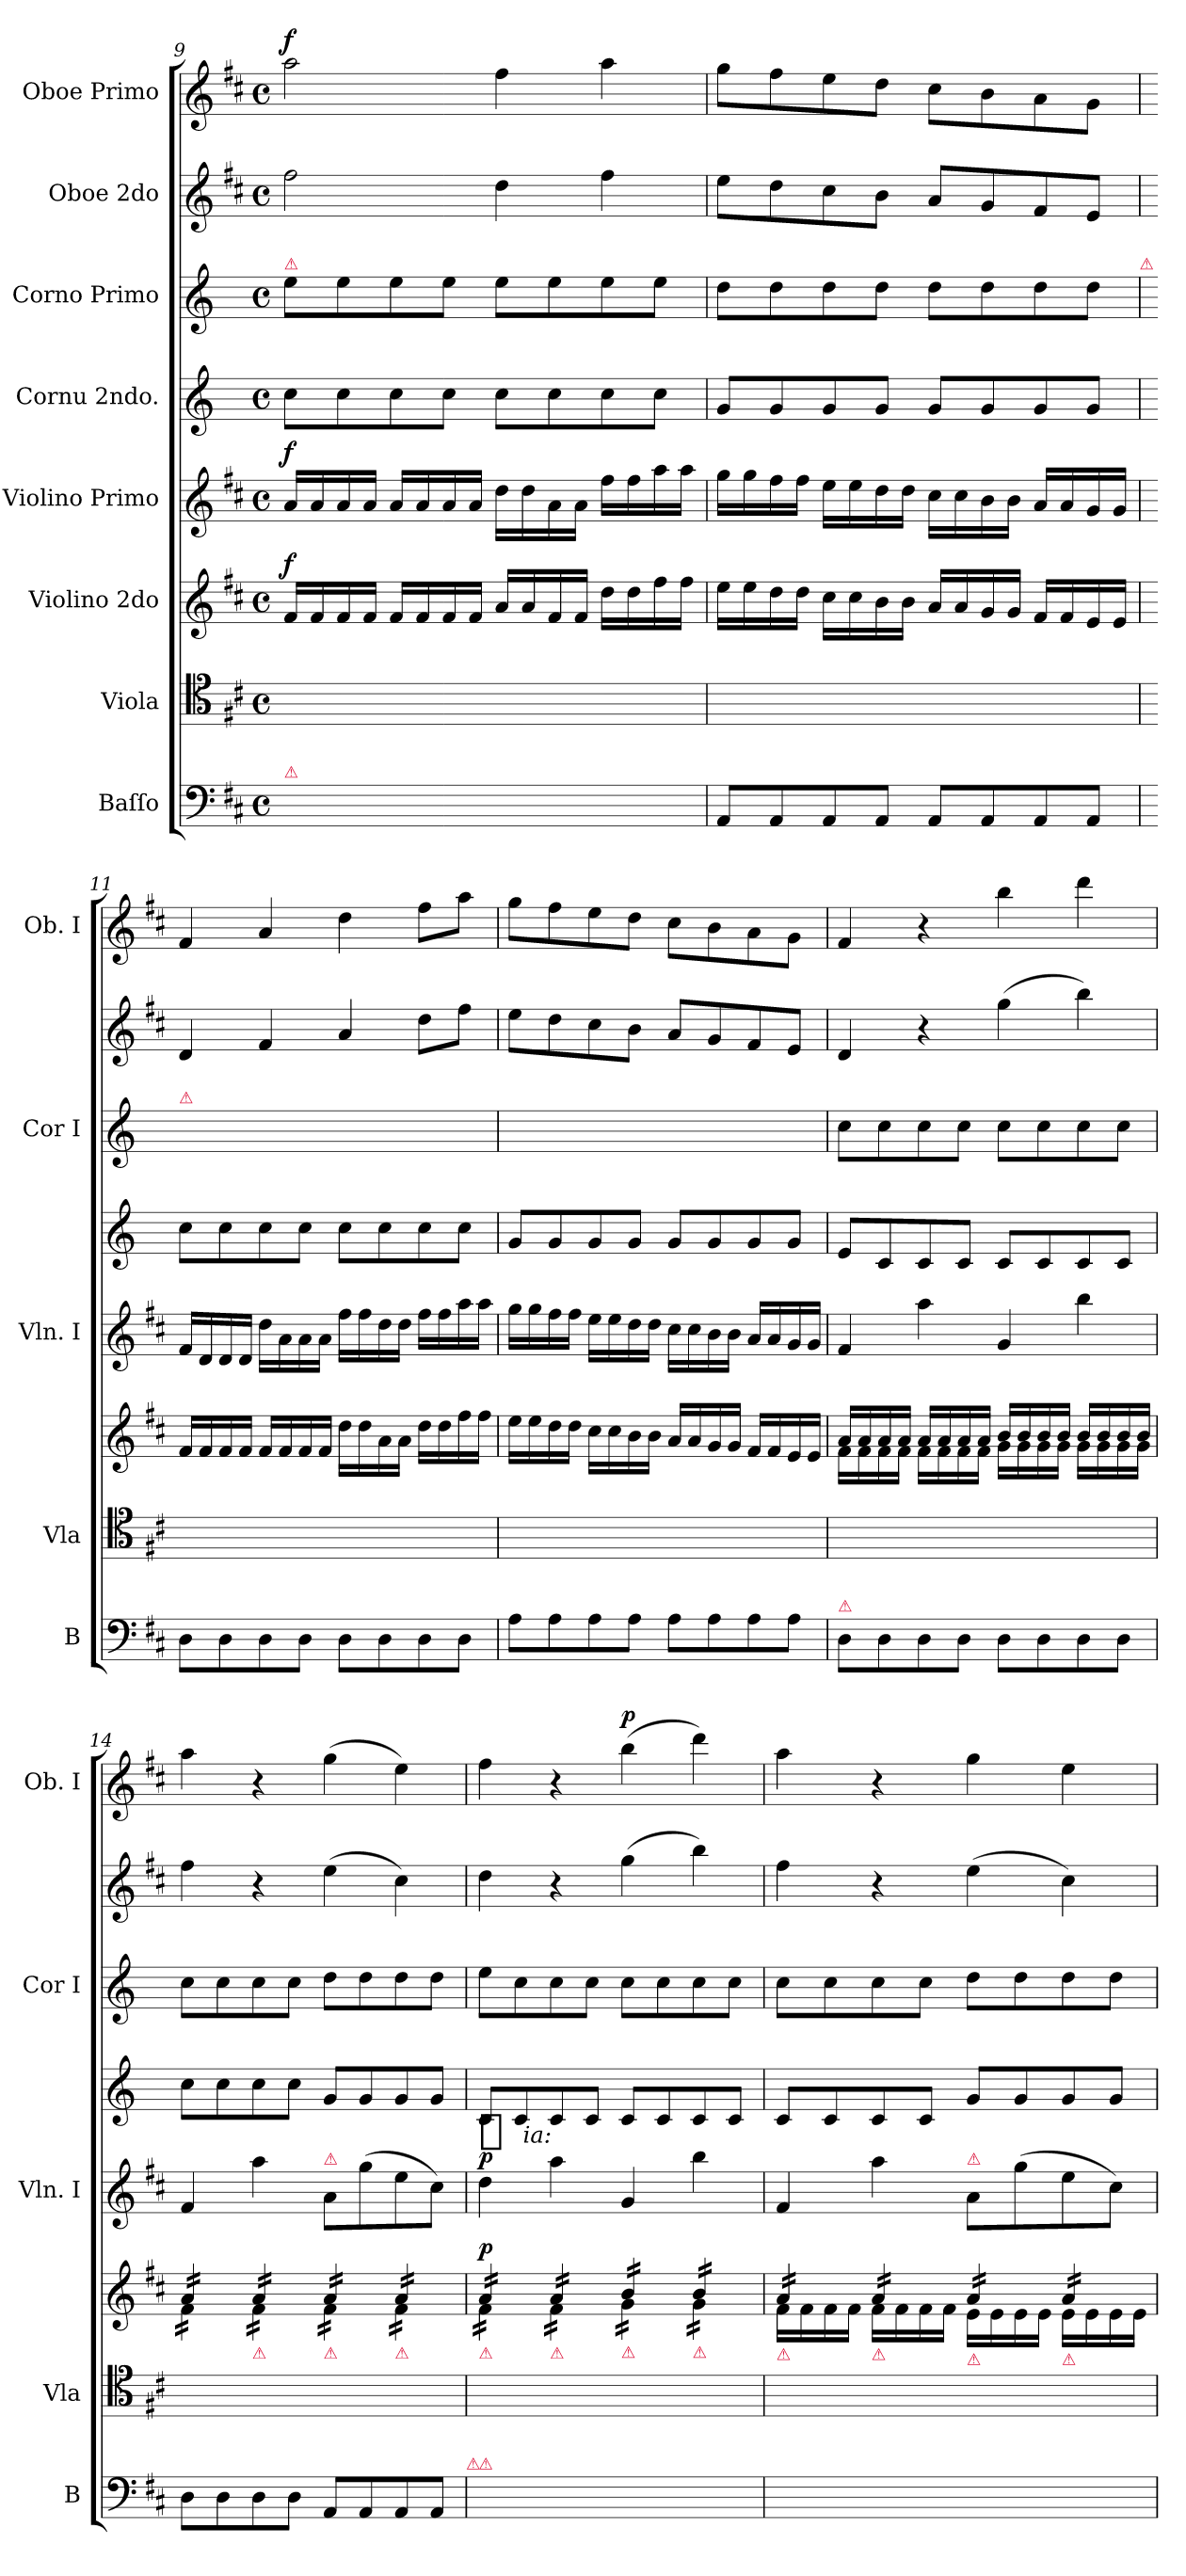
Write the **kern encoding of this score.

**kern	**kern	**kern	**dynam	**kern	**dynam	**kern	**dynam	**kern	**kern	**kern	**dynam
*part8	*part7	*part6	*part6	*part5	*part5	*part4	*part4	*part3	*part2	*part1	*part1
*staff8	*staff7	*staff6	*staff6	*staff5	*staff5	*staff4	*staff4	*staff3	*staff2	*staff1	*staff1
*I"Baſſo	*I"Viola	*I"Violino 2do	*	*I"Violino Primo	*	*I"Cornu 2ndo.	*	*I"Corno Primo	*I"Oboe 2do	*I"Oboe Primo	*
*I'B	*I'Vla	*	*	*I'Vln. I	*	*	*	*I'Cor I	*	*I'Ob. I	*
*clefF4	*clefC4	*clefG2	*	*clefG2	*	*clefG2	*	*clefG2	*clefG2	*clefG2	*
*	*	*	*	*	*	*ITrd6c10	*	*ITrd6c10	*	*	*
*k[f#c#]	*k[f#c#]	*k[f#c#]	*	*k[f#c#]	*	*k[f#c#]	*	*k[f#c#]	*k[f#c#]	*k[f#c#]	*
*D:	*D:	*D:	*	*D:	*	*	*	*	*D:	*D:	*
*M4/4	*M4/4	*M4/4	*	*M4/4	*	*M4/4	*	*M4/4	*M4/4	*M4/4	*
*met(c)	*met(c)	*met(c)	*	*met(c)	*	*met(c)	*	*met(c)	*met(c)	*met(c)	*
=9	=9	=9	=9	=9	=9	=9	=9	=9	=9	=9	=9
!	!	!	!	!	!	!	!	!LO:TX:a:color=crimson:t=⚠	!	!	!
!LO:TX:a:color=crimson:t=⚠	!	!	!	!	!	!	!	!	!	!	!
!	!	!	!LO:DY:a	!	!LO:DY:a	!	!	!	!	!	!LO:DY:a
8D\Lyy	1ryy	16f#/LL	f	16a/LL	f	8d\L	.	8f#\L	2ff#\	2aa\	f
.	.	16f#/	.	16a/	.	.	.	.	.	.	.
8D\yy	.	16f#/	.	16a/	.	8d\	.	8f#\	.	.	.
.	.	16f#/JJ	.	16a/JJ	.	.	.	.	.	.	.
8D\yy	.	16f#/LL	.	16a/LL	.	8d\	.	8f#\	.	.	.
.	.	16f#/	.	16a/	.	.	.	.	.	.	.
8D\Jyy	.	16f#/	.	16a/	.	8d\J	.	8f#\J	.	.	.
.	.	16f#/JJ	.	16a/JJ	.	.	.	.	.	.	.
8D\Lyy	.	16a/LL	.	16dd\LL	.	8d\L	.	8f#\L	4dd\	4ff#\	.
.	.	16a/	.	16dd\	.	.	.	.	.	.	.
8D\yy	.	16f#/	.	16a\	.	8d\	.	8f#\	.	.	.
.	.	16f#/JJ	.	16a\JJ	.	.	.	.	.	.	.
8D\yy	.	16dd\LL	.	16ff#\LL	.	8d\	.	8f#\	4ff#\	4aa\	.
.	.	16dd\	.	16ff#\	.	.	.	.	.	.	.
8D\Jyy	.	16ff#\	.	16aa\	.	8d\J	.	8f#\J	.	.	.
.	.	16ff#\JJ	.	16aa\JJ	.	.	.	.	.	.	.
=10	=10	=10	=10	=10	=10	=10	=10	=10	=10	=10	=10
8AA/L	1ryy	16ee\LL	.	16gg\LL	.	8A/L	.	8e\L	8ee\L	8gg\L	.
.	.	16ee\	.	16gg\	.	.	.	.	.	.	.
8AA/	.	16dd\	.	16ff#\	.	8A/	.	8e\	8dd\	8ff#\	.
.	.	16dd\JJ	.	16ff#\JJ	.	.	.	.	.	.	.
8AA/	.	16cc#\LL	.	16ee\LL	.	8A/	.	8e\	8cc#\	8ee\	.
.	.	16cc#\	.	16ee\	.	.	.	.	.	.	.
8AA/J	.	16b\	.	16dd\	.	8A/J	.	8e\J	8b\J	8dd\J	.
.	.	16b\JJ	.	16dd\JJ	.	.	.	.	.	.	.
8AA/L	.	16a/LL	.	16cc#\LL	.	8A/L	.	8e\L	8a/L	8cc#\L	.
.	.	16a/	.	16cc#\	.	.	.	.	.	.	.
8AA/	.	16g/	.	16b\	.	8A/	.	8e\	8g/	8b\	.
.	.	16g/JJ	.	16b\JJ	.	.	.	.	.	.	.
8AA/	.	16f#/LL	.	16a/LL	.	8A/	.	8e\	8f#/	8a\	.
.	.	16f#/	.	16a/	.	.	.	.	.	.	.
8AA/J	.	16e/	.	16g/	.	8A/J	.	8e\J	8e/J	8g\J	.
.	.	16e/JJ	.	16g/JJ	.	.	.	.	.	.	.
!	!	!	!	!	!	!	!	!LO:TX:a:color=crimson:t=⚠	!	!	!
=11	=11	=11	=11	=11	=11	=11	=11	=11	=11	=11	=11
!	!	!	!	!	!	!	!	!LO:TX:a:color=crimson:t=⚠	!	!	!
8D\L	1ryy	16f#/LL	.	16f#/LL	.	8d\L	.	8f#\Lyy	4d/	4f#/	.
.	.	16f#/	.	16d/	.	.	.	.	.	.	.
8D\	.	16f#/	.	16d/	.	8d\	.	8f#\yy	.	.	.
.	.	16f#/JJ	.	16d/JJ	.	.	.	.	.	.	.
8D\	.	16f#/LL	.	16dd\LL	.	8d\	.	8f#\yy	4f#/	4a/	.
.	.	16f#/	.	16a\	.	.	.	.	.	.	.
8D\J	.	16f#/	.	16a\	.	8d\J	.	8f#\Jyy	.	.	.
.	.	16f#/JJ	.	16a\JJ	.	.	.	.	.	.	.
8D\L	.	16dd\LL	.	16ff#\LL	.	8d\L	.	8f#\Lyy	4a/	4dd\	.
.	.	16dd\	.	16ff#\	.	.	.	.	.	.	.
8D\	.	16a\	.	16dd\	.	8d\	.	8f#\yy	.	.	.
.	.	16a\JJ	.	16dd\JJ	.	.	.	.	.	.	.
8D\	.	16dd\LL	.	16ff#\LL	.	8d\	.	8f#\yy	8dd\L	8ff#\L	.
.	.	16dd\	.	16ff#\	.	.	.	.	.	.	.
8D\J	.	16ff#\	.	16aa\	.	8d\J	.	8f#\Jyy	8ff#\J	8aa\J	.
.	.	16ff#\JJ	.	16aa\JJ	.	.	.	.	.	.	.
=12	=12	=12	=12	=12	=12	=12	=12	=12	=12	=12	=12
8A\L	1ryy	16ee\LL	.	16gg\LL	.	8A/L	.	8e\Lyy	8ee\L	8gg\L	.
.	.	16ee\	.	16gg\	.	.	.	.	.	.	.
8A\	.	16dd\	.	16ff#\	.	8A/	.	8e\yy	8dd\	8ff#\	.
.	.	16dd\JJ	.	16ff#\JJ	.	.	.	.	.	.	.
8A\	.	16cc#\LL	.	16ee\LL	.	8A/	.	8e\yy	8cc#\	8ee\	.
.	.	16cc#\	.	16ee\	.	.	.	.	.	.	.
8A\J	.	16b\	.	16dd\	.	8A/J	.	8e\Jyy	8b\J	8dd\J	.
.	.	16b\JJ	.	16dd\JJ	.	.	.	.	.	.	.
8A\L	.	16a/LL	.	16cc#\LL	.	8A/L	.	8e\Lyy	8a/L	8cc#\L	.
.	.	16a/	.	16cc#\	.	.	.	.	.	.	.
8A\	.	16g/	.	16b\	.	8A/	.	8e\yy	8g/	8b\	.
.	.	16g/JJ	.	16b\JJ	.	.	.	.	.	.	.
8A\	.	16f#/LL	.	16a/LL	.	8A/	.	8e\yy	8f#/	8a\	.
.	.	16f#/	.	16a/	.	.	.	.	.	.	.
8A\J	.	16e/	.	16g/	.	8A/J	.	8e\Jyy	8e/J	8g\J	.
.	.	16e/JJ	.	16g/JJ	.	.	.	.	.	.	.
=13	=13	=13	=13	=13	=13	=13	=13	=13	=13	=13	=13
*	*	*^	*	*	*	*	*	*	*	*	*
!LO:TX:a:color=crimson:t=⚠	!	!	!	!	!	!	!	!	!	!	!	!
8D\L	1ryy	16a/LL	16f#\LL	.	4f#/	.	8F#/L	.	8d\L	4d/	4f#/	.
.	.	16a/	16f#\	.	.	.	.	.	.	.	.	.
8D\	.	16a/	16f#\	.	.	.	8D/	.	8d\	.	.	.
.	.	16a/JJ	16f#\JJ	.	.	.	.	.	.	.	.	.
8D\	.	16a/LL	16f#\LL	.	4aa\	.	8D/	.	8d\	4r	4r	.
.	.	16a/	16f#\	.	.	.	.	.	.	.	.	.
8D\J	.	16a/	16f#\	.	.	.	8D/J	.	8d\J	.	.	.
.	.	16a/JJ	16f#\JJ	.	.	.	.	.	.	.	.	.
8D\L	.	16b/LL	16g\LL	.	4g/	.	8D/L	.	8d\L	(>4gg\	4bb\	.
.	.	16b/	16g\	.	.	.	.	.	.	.	.	.
8D\	.	16b/	16g\	.	.	.	8D/	.	8d\	.	.	.
.	.	16b/JJ	16g\JJ	.	.	.	.	.	.	.	.	.
8D\	.	16b/LL	16g\LL	.	4bb\	.	8D/	.	8d\	4bb\)	4ddd\	.
.	.	16b/	16g\	.	.	.	.	.	.	.	.	.
8D\J	.	16b/	16g\	.	.	.	8D/J	.	8d\J	.	.	.
.	.	16b/JJ	16g\JJ	.	.	.	.	.	.	.	.	.
=14	=14	=14	=14	=14	=14	=14	=14	=14	=14	=14	=14	=14
!	!	!LO:TX:b:color=crimson:t=⚠	!	!	!	!	!	!	!	!	!	!
*	*	*tremolo	*	*	*	*	*	*	*	*	*	*
8D\L	1ryy	16a/LL	16f#\LL	.	4f#/	.	8d\L	.	8d\L	4ff#\	4aa\	.
.	.	16a/	16f#\	.	.	.	.	.	.	.	.	.
8D\	.	16a/	16f#\	.	.	.	8d\	.	8d\	.	.	.
.	.	16a/JJ	16f#\JJ	.	.	.	.	.	.	.	.	.
!	!	!LO:TX:b:color=crimson:t=⚠	!	!	!	!	!	!	!	!	!	!
8D\	.	16a/LL	16f#\LL	.	4aa\	.	8d\	.	8d\	4r	4r	.
.	.	16a/	16f#\	.	.	.	.	.	.	.	.	.
8D\J	.	16a/	16f#\	.	.	.	8d\J	.	8d\J	.	.	.
.	.	16a/JJ	16f#\JJ	.	.	.	.	.	.	.	.	.
!	!	!	!	!	!LO:TX:a:color=crimson:t=⚠	!	!	!	!	!	!	!
!	!	!LO:TX:b:color=crimson:t=⚠	!	!	!	!	!	!	!	!	!	!
8AA/L	.	16a/LL	16f#\LL	.	8a/L	.	8A/L	.	8e\L	(>4ee\	(>4gg\	.
.	.	16a/	16f#\	.	.	.	.	.	.	.	.	.
8AA/	.	16a/	16f#\	.	(>8gg\	.	8A/	.	8e\	.	.	.
.	.	16a/JJ	16f#\JJ	.	.	.	.	.	.	.	.	.
!	!	!LO:TX:b:color=crimson:t=⚠	!	!	!	!	!	!	!	!	!	!
8AA/	.	16a/LL	16f#\LL	.	8ee\	.	8A/	.	8e\	4cc#\)	4ee\)	.
.	.	16a/	16f#\	.	.	.	.	.	.	.	.	.
8AA/J	.	16a/	16f#\	.	8cc#\J)	.	8A/J	.	8e\J	.	.	.
.	.	16a/JJ	16f#\JJ	.	.	.	.	.	.	.	.	.
!LO:TX:a:color=crimson:t=⚠	!	!	!	!	!	!	!	!	!	!	!	!
=15	=15	=15	=15	=15	=15	=15	=15	=15	=15	=15	=15	=15
!	!	!LO:TX:b:color=crimson:t=⚠	!	!	!	!	!	!	!	!	!	!
!LO:TX:a:color=crimson:t=⚠	!	!	!	!	!	!	!	!	!	!	!	!
!	!	!	!	!LO:DY:a	!	!LO:DY:a	!	!LO:DY:b:t=%s ia&colon;	!	!	!	!
8D\Lyy	1ryy	16a/LL	16f#\LL	p	4dd\	p	8D/L	p	8f#\L	4dd\	4ff#\	.
.	.	16a/	16f#\	.	.	.	.	.	.	.	.	.
8D\yy	.	16a/	16f#\	.	.	.	8D/	.	8d\	.	.	.
.	.	16a/JJ	16f#\JJ	.	.	.	.	.	.	.	.	.
!	!	!LO:TX:b:color=crimson:t=⚠	!	!	!	!	!	!	!	!	!	!
8D\yy	.	16a/LL	16f#\LL	.	4aa\	.	8D/	.	8d\	4r	4r	.
.	.	16a/	16f#\	.	.	.	.	.	.	.	.	.
8D\Jyy	.	16a/	16f#\	.	.	.	8D/J	.	8d\J	.	.	.
.	.	16a/JJ	16f#\JJ	.	.	.	.	.	.	.	.	.
!	!	!LO:TX:b:color=crimson:t=⚠	!	!	!	!	!	!	!	!	!	!
!	!	!	!	!	!	!	!	!	!	!	!	!LO:DY:a
8D\Lyy	.	16b/LL	16g\LL	.	4g/	.	8D/L	.	8d\L	(>4gg\	(>4bb\	p
.	.	16b/	16g\	.	.	.	.	.	.	.	.	.
8D\yy	.	16b/	16g\	.	.	.	8D/	.	8d\	.	.	.
.	.	16b/JJ	16g\JJ	.	.	.	.	.	.	.	.	.
!	!	!LO:TX:b:color=crimson:t=⚠	!	!	!	!	!	!	!	!	!	!
8D\yy	.	16b/LL	16g\LL	.	4bb\	.	8D/	.	8d\	4bb\)	4ddd\)	.
.	.	16b/	16g\	.	.	.	.	.	.	.	.	.
8D\Jyy	.	16b/	16g\	.	.	.	8D/J	.	8d\J	.	.	.
.	.	16b/JJ	16g\JJ	.	.	.	.	.	.	.	.	.
=16	=16	=16	=16	=16	=16	=16	=16	=16	=16	=16	=16	=16
!	!	!LO:TX:b:color=crimson:t=⚠	!	!	!	!	!	!	!	!	!	!
8D\Lyy	1ryy	16a/LL	16f#\LL	.	4f#/	.	8D/L	.	8d\L	4ff#\	4aa\	.
.	.	16a/	16f#\	.	.	.	.	.	.	.	.	.
8D\yy	.	16a/	16f#\	.	.	.	8D/	.	8d\	.	.	.
.	.	16a/JJ	16f#\JJ	.	.	.	.	.	.	.	.	.
!	!	!LO:TX:b:color=crimson:t=⚠	!	!	!	!	!	!	!	!	!	!
8D\yy	.	16a/LL	16f#\LL	.	4aa\	.	8D/	.	8d\	4r	4r	.
.	.	16a/	16f#\	.	.	.	.	.	.	.	.	.
8D\Jyy	.	16a/	16f#\	.	.	.	8D/J	.	8d\J	.	.	.
.	.	16a/JJ	16f#\JJ	.	.	.	.	.	.	.	.	.
!	!	!	!	!	!LO:TX:a:color=crimson:t=⚠	!	!	!	!	!	!	!
!	!	!LO:TX:b:color=crimson:t=⚠	!	!	!	!	!	!	!	!	!	!
8AA/Lyy	.	16a/LL	16e\LL	.	8a/L	.	8A/L	.	8e\L	(4ee\	4gg\	.
.	.	16a/	16e\	.	.	.	.	.	.	.	.	.
8AA/yy	.	16a/	16e\	.	(>8gg\	.	8A/	.	8e\	.	.	.
.	.	16a/JJ	16e\JJ	.	.	.	.	.	.	.	.	.
!	!	!LO:TX:b:color=crimson:t=⚠	!	!	!	!	!	!	!	!	!	!
8AA/yy	.	16a/LL	16e\LL	.	8ee\	.	8A/	.	8e\	4cc#\)	4ee\	.
.	.	16a/	16e\	.	.	.	.	.	.	.	.	.
8AA/Jyy	.	16a/	16e\	.	8cc#\J)	.	8A/J	.	8e\J	.	.	.
.	.	16a/JJ	16e\JJ	.	.	.	.	.	.	.	.	.
*	*	*Xtremolo	*	*	*	*	*	*	*	*	*	*
*	*	*v	*v	*	*	*	*	*	*	*	*	*
=	=	=	=	=	=	=	=	=	=	=	=
*-	*-	*-	*-	*-	*-	*-	*-	*-	*-	*-	*-
